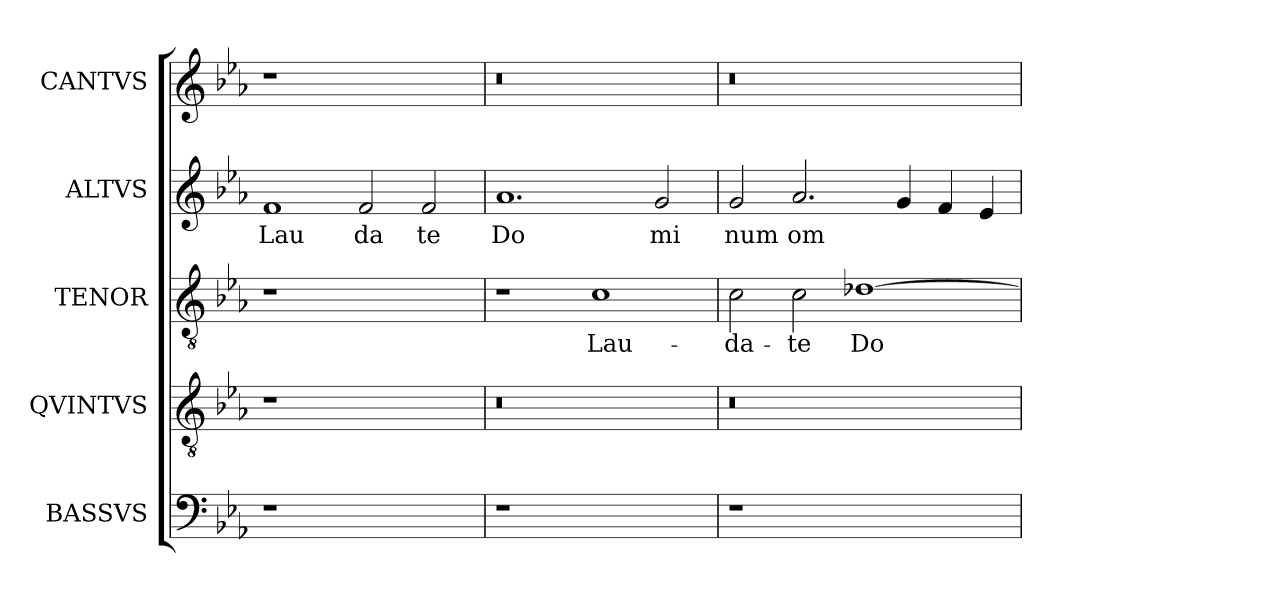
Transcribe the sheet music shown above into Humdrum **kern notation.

**kern	**kern	**kern	**text	**kern	**text	**kern
*part5	*part4	*part3	*part3	*part2	*part2	*part1
*staff5	*staff4	*staff3	*staff3	*staff2	*staff2	*staff1
*I"BASSVS	*I"QVINTVS	*I"TENOR	*	*I"ALTVS	*	*I"CANTVS
!!LO:PB:g=z
*stria5	*stria5	*stria5	*	*stria5	*	*stria5
*clefF4	*clefGv2	*clefGv2	*	*clefG2	*	*clefG2
*k[b-e-a-]	*k[b-e-a-]	*k[b-e-a-]	*	*k[b-e-a-]	*	*k[b-e-a-]
*E-:	*E-:	*E-:	*	*E-:	*	*E-:
=1	=1	=1	=1	=1	=1	=1
!	!	!	!	!	!LO:LY:b:cj	!
1r	1r	1r	.	1f	Lau	1r
!	!	!	!	!	!LO:LY:b:cj	!
1ryy	1ryy	1ryy	.	2f/	da	1ryy
!	!	!	!	!	!LO:LY:b:cj	!
.	.	.	.	2f/	te	.
=2	=2	=2	=2	=2	=2	=2
!	!	!	!	!	!LO:LY:b:cj	!
1r	0r	1r	.	1.a-	Do	0r
!	!	!	!LO:LY:b:cj	!	!	!
1ryy	.	1c	Lau-	.	.	.
!	!	!	!	!	!LO:LY:b:cj	!
.	.	.	.	2g/	mi	.
=3	=3	=3	=3	=3	=3	=3
!	!	!	!LO:LY:b:cj	!	!LO:LY:b:cj	!
1r	0r	2c\	-da-	2g/	num	0r
!	!	!	!LO:LY:b:cj	!	!LO:LY:b:cj	!
.	.	2c\	-te	2.a-/	om	.
!	!	!	!LO:LY:b:cj	!	!	!
1ryy	.	[>1d-X	Do-	.	.	.
!	!	!	!	!	!LO:LY:b:cj	!
.	.	.	.	4g/	.	.
!	!	!	!	!	!LO:LY:b:cj	!
.	.	.	.	4f/	.	.
!	!	!	!	!	!LO:LY:b:cj	!
.	.	.	.	4e-/	.	.
=	=	=	=	=	=	=
*-	*-	*-	*-	*-	*-	*-
